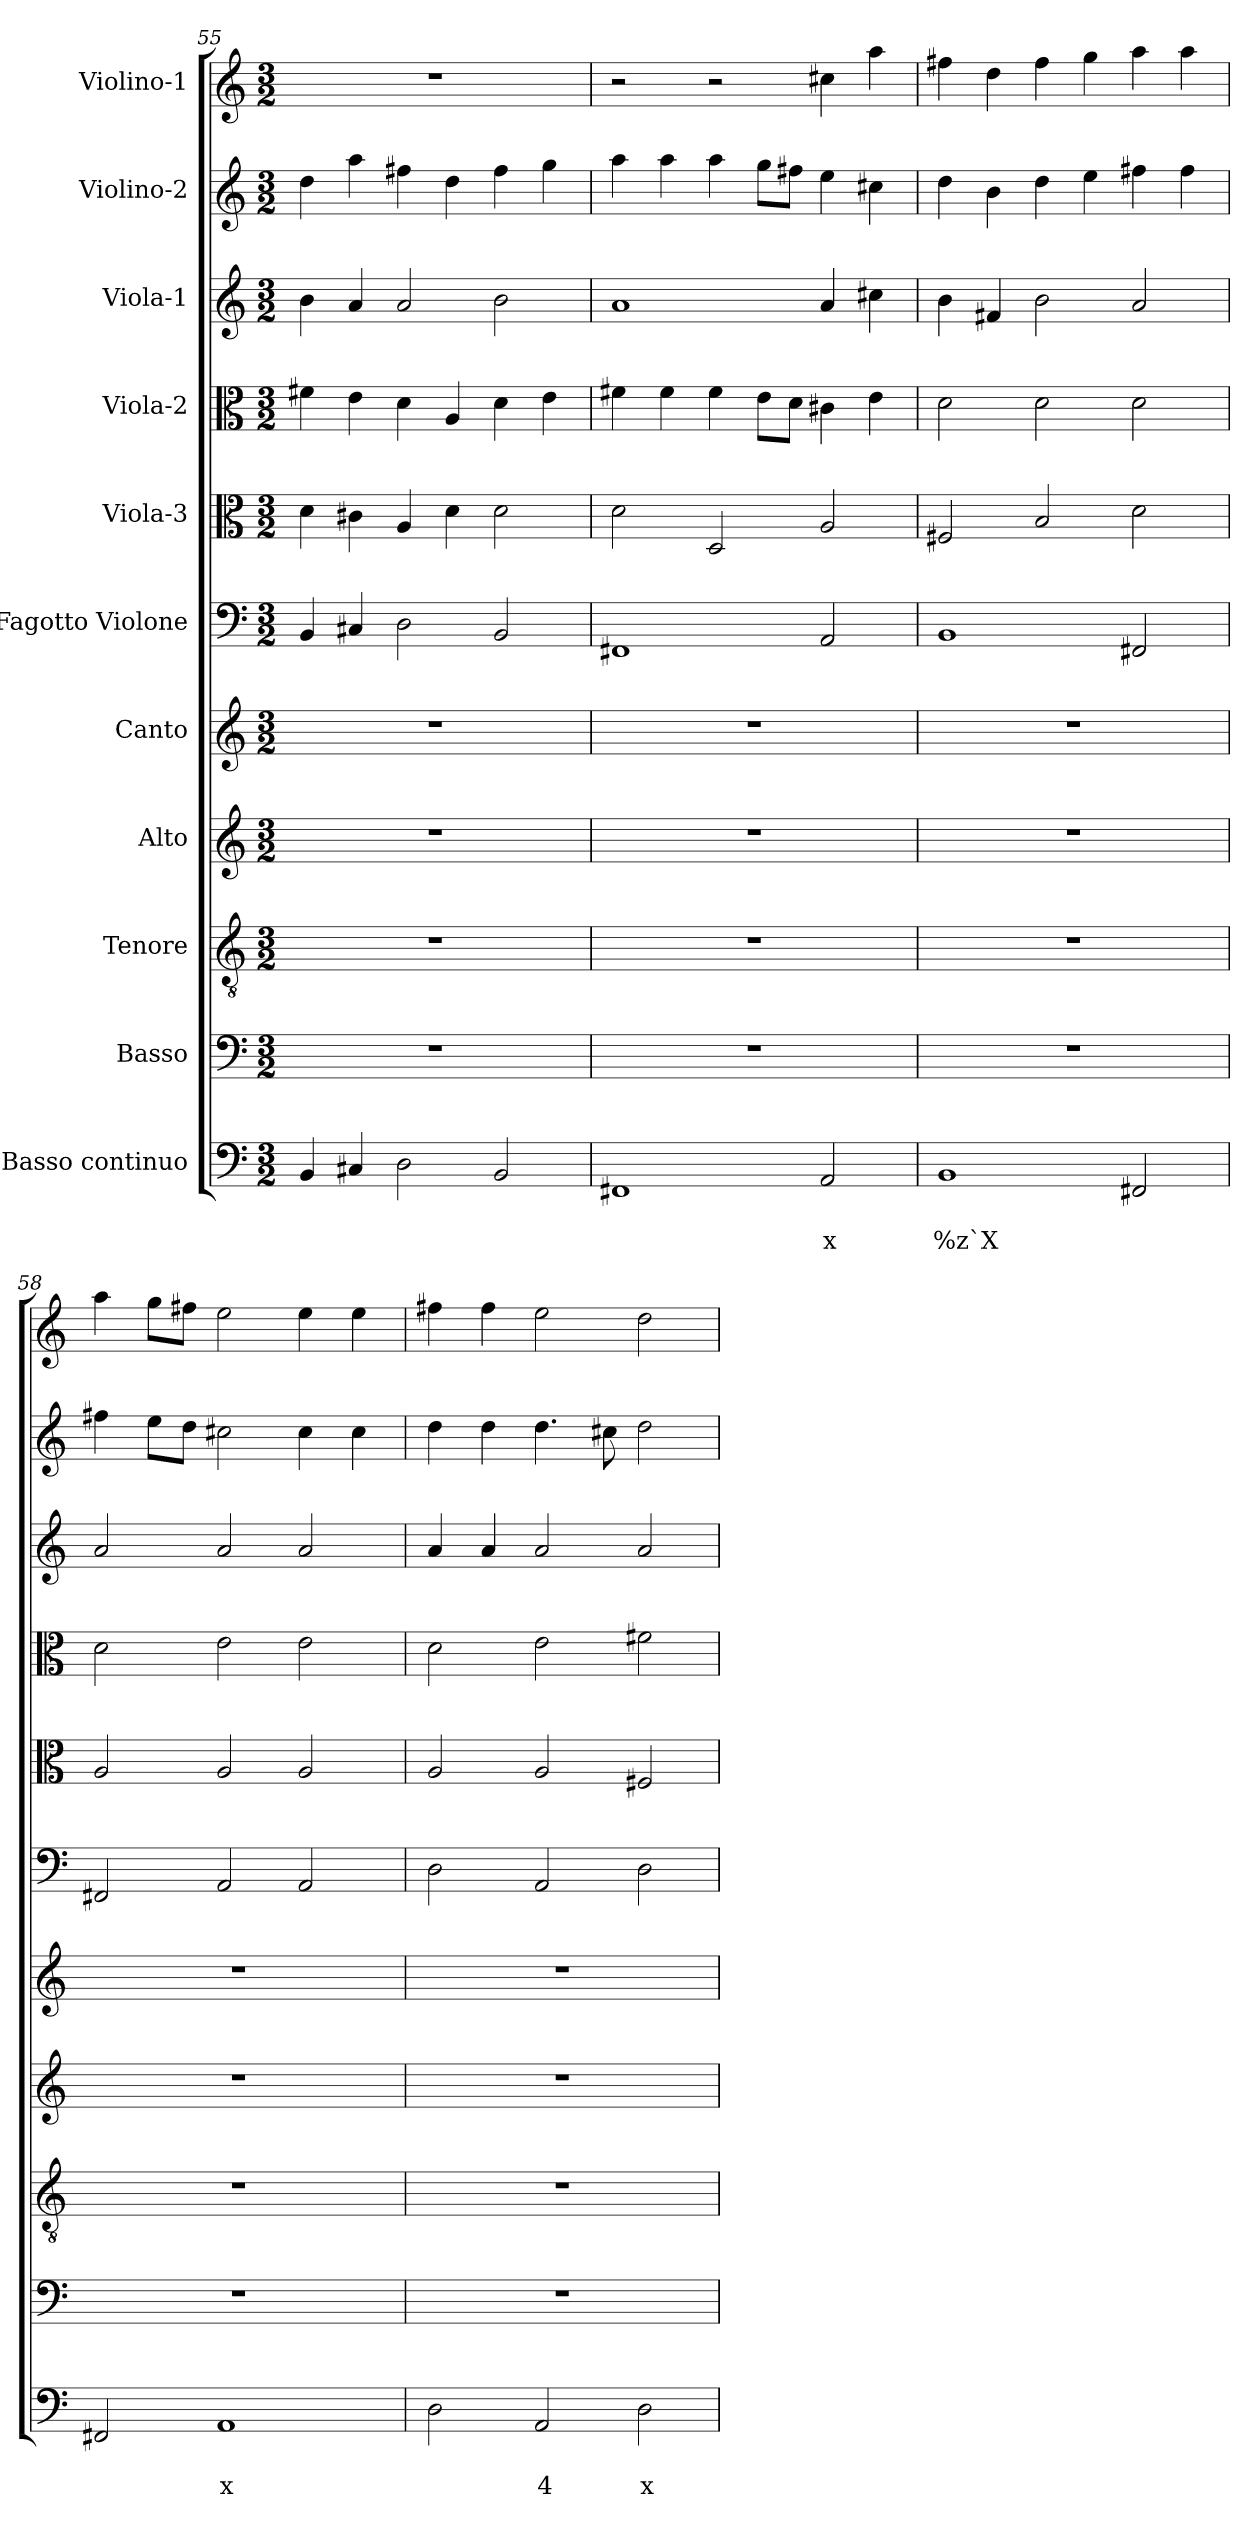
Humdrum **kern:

**kern	**text	**text	**kern	**kern	**kern	**kern	**kern	**kern	**kern	**kern	**kern	**kern
*part11	*part11	*part11	*part10	*part9	*part8	*part7	*part6	*part5	*part4	*part3	*part2	*part1
*staff11	*staff11	*staff11	*staff10	*staff9	*staff8	*staff7	*staff6	*staff5	*staff4	*staff3	*staff2	*staff1
*I"Basso continuo	*	*	*I"Basso	*I"Tenore	*I"Alto	*I"Canto	*I"Fagotto Violone	*I"Viola-3	*I"Viola-2	*I"Viola-1	*I"Violino-2	*I"Violino-1
*clefF4	*	*	*clefF4	*clefGv2	*clefG2	*clefG2	*clefF4	*clefC3	*clefC3	*clefG2	*clefG2	*clefG2
*k[]	*	*	*k[]	*k[]	*k[]	*k[]	*k[]	*k[]	*k[]	*k[]	*k[]	*k[]
*C:	*	*	*C:	*C:	*C:	*C:	*C:	*C:	*C:	*C:	*C:	*C:
*M3/2	*	*	*M3/2	*M3/2	*M3/2	*M3/2	*M3/2	*M3/2	*M3/2	*M3/2	*M3/2	*M3/2
=55	=55	=55	=55	=55	=55	=55	=55	=55	=55	=55	=55	=55
4BB/	.	.	1.r	1.r	1.r	1.r	4BB/	4d\	4f#X\	4b\	4dd\	1.r
4C#X/	.	.	.	.	.	.	4C#X/	4c#X\	4e\	4a/	4aa\	.
2D\	.	.	.	.	.	.	2D\	4A/	4d\	2a/	4ff#X\	.
.	.	.	.	.	.	.	.	4d\	4A/	.	4dd\	.
2BB/	.	.	.	.	.	.	2BB/	2d\	4d\	2b\	4ff#\	.
.	.	.	.	.	.	.	.	.	4e\	.	4gg\	.
=56	=56	=56	=56	=56	=56	=56	=56	=56	=56	=56	=56	=56
1FF#X	.	.	1.r	1.r	1.r	1.r	1FF#X	2d\	4f#X\	1a	4aa\	2r
.	.	.	.	.	.	.	.	.	4f#\	.	4aa\	.
.	.	.	.	.	.	.	.	2D/	4f#\	.	4aa\	2r
.	.	.	.	.	.	.	.	.	8e\L	.	8gg\L	.
.	.	.	.	.	.	.	.	.	8d\J	.	8ff#X\J	.
!	!	!LO:LY:b	!	!	!	!	!	!	!	!	!	!
2AA/	.	x	.	.	.	.	2AA/	2A/	4c#X\	4a/	4ee\	4cc#X\
.	.	.	.	.	.	.	.	.	4e\	4cc#X\	4cc#X\	4aa\
=57	=57	=57	=57	=57	=57	=57	=57	=57	=57	=57	=57	=57
!	!	!LO:LY:b	!	!	!	!	!	!	!	!	!	!
1BB	.	%z`X	1.r	1.r	1.r	1.r	1BB	2F#X/	2d\	4b\	4dd\	4ff#X\
.	.	.	.	.	.	.	.	.	.	4f#X/	4b\	4dd\
.	.	.	.	.	.	.	.	2B/	2d\	2b\	4dd\	4ff#\
.	.	.	.	.	.	.	.	.	.	.	4ee\	4gg\
2FF#X/	.	.	.	.	.	.	2FF#X/	2d\	2d\	2a/	4ff#X\	4aa\
.	.	.	.	.	.	.	.	.	.	.	4ff#\	4aa\
=58	=58	=58	=58	=58	=58	=58	=58	=58	=58	=58	=58	=58
2FF#X/	.	.	1.r	1.r	1.r	1.r	2FF#X/	2A/	2d\	2a/	4ff#X\	4aa\
.	.	.	.	.	.	.	.	.	.	.	8ee\L	8gg\L
.	.	.	.	.	.	.	.	.	.	.	8dd\J	8ff#X\J
!	!	!LO:LY:b	!	!	!	!	!	!	!	!	!	!
1AA	.	x	.	.	.	.	2AA/	2A/	2e\	2a/	2cc#X\	2ee\
.	.	.	.	.	.	.	2AA/	2A/	2e\	2a/	4cc#\	4ee\
.	.	.	.	.	.	.	.	.	.	.	4cc#\	4ee\
!!LO:PB:g=z
=59	=59	=59	=59	=59	=59	=59	=59	=59	=59	=59	=59	=59
2D\	.	.	1.r	1.r	1.r	1.r	2D\	2A/	2d\	4a/	4dd\	4ff#X\
.	.	.	.	.	.	.	.	.	.	4a/	4dd\	4ff#\
!	!	!LO:LY:b	!	!	!	!	!	!	!	!	!	!
2AA/	.	4	.	.	.	.	2AA/	2A/	2e\	2a/	4.dd\	2ee\
.	.	.	.	.	.	.	.	.	.	.	8cc#X\	.
!	!	!LO:LY:b	!	!	!	!	!	!	!	!	!	!
2D\	.	x	.	.	.	.	2D\	2F#X/	2f#X\	2a/	2dd\	2dd\
=	=	=	=	=	=	=	=	=	=	=	=	=
*-	*-	*-	*-	*-	*-	*-	*-	*-	*-	*-	*-	*-
